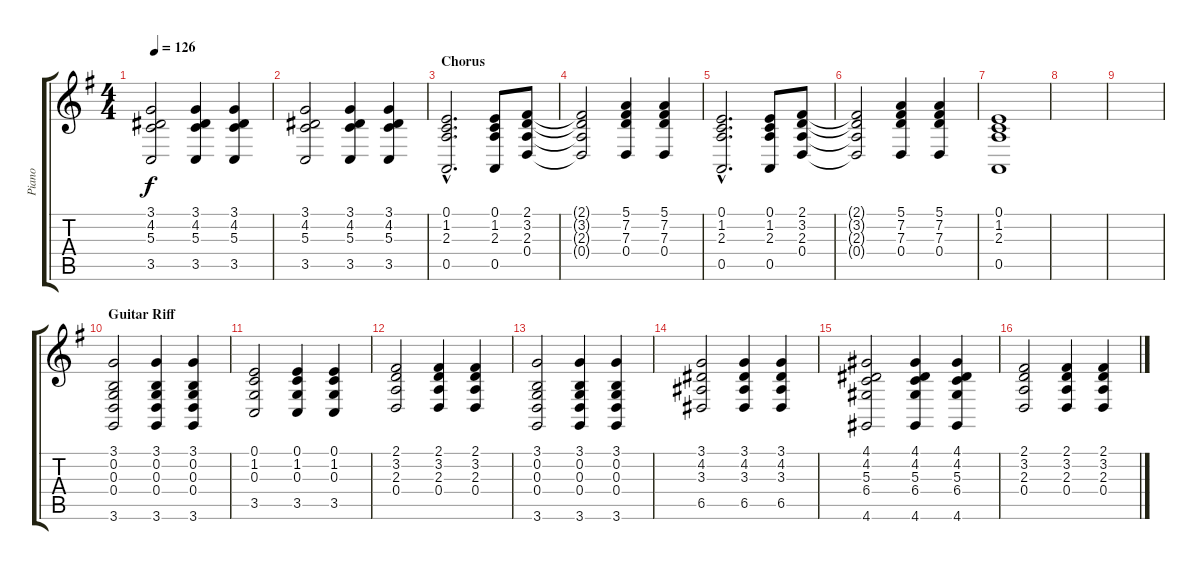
\track ("Piano" "Piano") {instrument brightacousticpiano}
\staff {score tabs}
\tuning (E4 B3 G3 D3 A2 E2) {hide}
\ts (4 4)
\tempo 126
\clef g2
\ks g
(3.1 4.2 5.3 3.5).2{dy f} (3.1 4.2 5.3 3.5).4 (3.1 4.2 5.3 3.5).4 |
(3.1 4.2 5.3 3.5).2 (3.1 4.2 5.3 3.5).4 (3.1 4.2 5.3 3.5).4 |
\section ("" "Chorus")
(0.1{hac} 1.2{hac} 2.3{hac} 0.5{hac}).2{d} (0.1 1.2 2.3 0.5).8 (2.1 3.2 2.3 0.4).8 |
(2.1{t} 3.2{t} 2.3{t} 0.4{t}).2 (5.1 7.2 7.3 0.4).4 (5.1 7.2 7.3 0.4).4 |
(0.1{hac} 1.2{hac} 2.3{hac} 0.5{hac}).2{d} (0.1 1.2 2.3 0.5).8 (2.1 3.2 2.3 0.4).8 |
(2.1{t} 3.2{t} 2.3{t} 0.4{t}).2 (5.1 7.2 7.3 0.4).4 (5.1 7.2 7.3 0.4).4 |
(0.1 1.2 2.3 0.5).1 |
|
|
\section ("" "Guitar Riff")
(3.1 0.2 0.3 0.4 3.6).2 (3.1 0.2 0.3 0.4 3.6).4 (3.1 0.2 0.3 0.4 3.6).4 |
(0.1 1.2 0.3 3.5).2 (0.1 1.2 0.3 3.5).4 (0.1 1.2 0.3 3.5).4 |
(2.1 3.2 2.3 0.4).2 (2.1 3.2 2.3 0.4).4 (2.1 3.2 2.3 0.4).4 |
(3.1 0.2 0.3 0.4 3.6).2 (3.1 0.2 0.3 0.4 3.6).4 (3.1 0.2 0.3 0.4 3.6).4 |
(3.1 4.2 3.3 6.5).2 (3.1 4.2 3.3 6.5).4 (3.1 4.2 3.3 6.5).4 |
(4.1 4.2 5.3 6.4 4.6).2 (4.1 4.2 5.3 6.4 4.6).4 (4.1 4.2 5.3 6.4 4.6).4 |
(2.1 3.2 2.3 0.4).2 (2.1 3.2 2.3 0.4).4 (2.1 3.2 2.3 0.4).4
